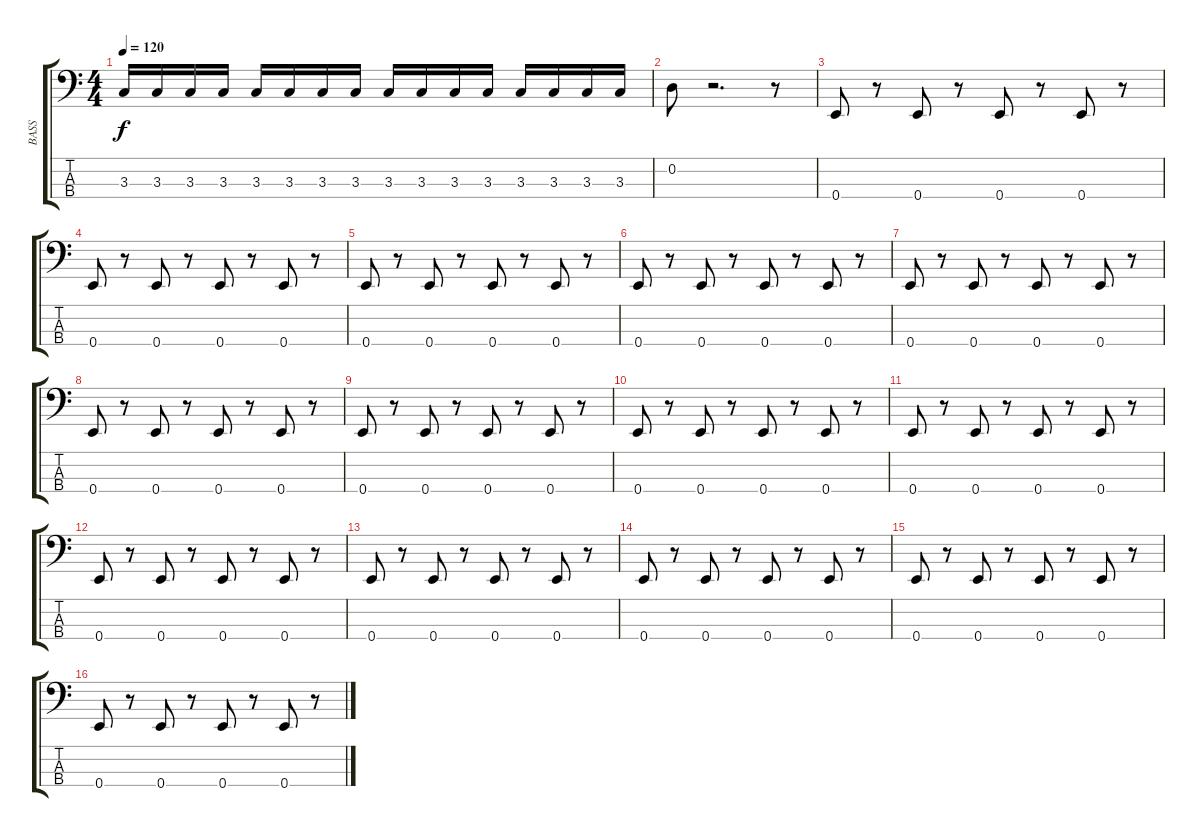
\track (" BASS" " BASS") {instrument electricbassfinger}
\staff {score tabs}
\tuning (G2 D2 A1 E1) {hide}
\ts (4 4)
\tempo 120
\clef f4
\ks c
3.3.16{dy f} 3.3.16 3.3.16 3.3.16 3.3.16 3.3.16 3.3.16 3.3.16 3.3.16 3.3.16 3.3.16 3.3.16 3.3.16 3.3.16 3.3.16 3.3.16 |
0.2.8 r.2{d} r.8 |
0.4.8 r.8 0.4.8 r.8 0.4.8 r.8 0.4.8 r.8 |
0.4.8 r.8 0.4.8 r.8 0.4.8 r.8 0.4.8 r.8 |
0.4.8 r.8 0.4.8 r.8 0.4.8 r.8 0.4.8 r.8 |
0.4.8 r.8 0.4.8 r.8 0.4.8 r.8 0.4.8 r.8 |
0.4.8 r.8 0.4.8 r.8 0.4.8 r.8 0.4.8 r.8 |
0.4.8 r.8 0.4.8 r.8 0.4.8 r.8 0.4.8 r.8 |
0.4.8 r.8 0.4.8 r.8 0.4.8 r.8 0.4.8 r.8 |
0.4.8 r.8 0.4.8 r.8 0.4.8 r.8 0.4.8 r.8 |
0.4.8 r.8 0.4.8 r.8 0.4.8 r.8 0.4.8 r.8 |
0.4.8 r.8 0.4.8 r.8 0.4.8 r.8 0.4.8 r.8 |
0.4.8 r.8 0.4.8 r.8 0.4.8 r.8 0.4.8 r.8 |
0.4.8 r.8 0.4.8 r.8 0.4.8 r.8 0.4.8 r.8 |
0.4.8 r.8 0.4.8 r.8 0.4.8 r.8 0.4.8 r.8 |
0.4.8 r.8 0.4.8 r.8 0.4.8 r.8 0.4.8 r.8
